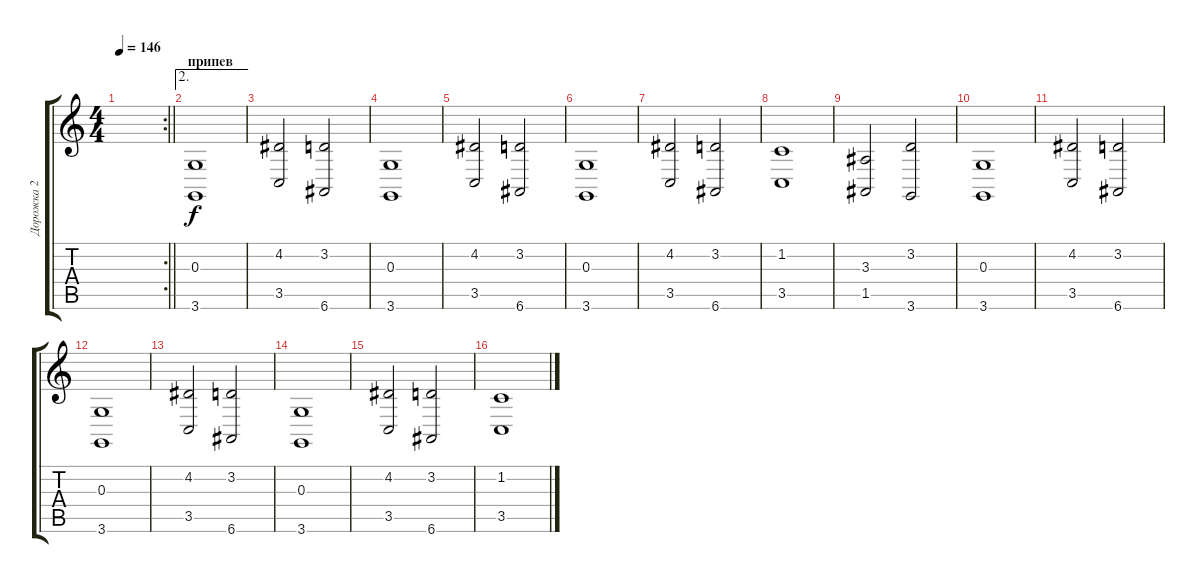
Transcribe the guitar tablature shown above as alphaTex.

\track ("Дорожка 2" "Дорожка 2") {instrument choiraahs}
\staff {score tabs}
\tuning (E4 B3 G3 D3 A2 E2) {hide}
\rc 2
\ts (4 4)
\tempo 146
\clef g2
\barLineRight lightlight
\ks c
|
\ae 2
\section ("" "припев")
(0.3 3.6).1 |
(4.2 3.5).2 (3.2 6.6).2 |
(0.3 3.6).1 |
(4.2 3.5).2 (3.2 6.6).2 |
(0.3 3.6).1 |
(4.2 3.5).2 (3.2 6.6).2 |
(1.2 3.5).1 |
(3.3 1.5).2 (3.2 3.6).2 |
(0.3 3.6).1 |
(4.2 3.5).2 (3.2 6.6).2 |
(0.3 3.6).1 |
(4.2 3.5).2 (3.2 6.6).2 |
(0.3 3.6).1 |
(4.2 3.5).2 (3.2 6.6).2 |
(1.2 3.5).1
